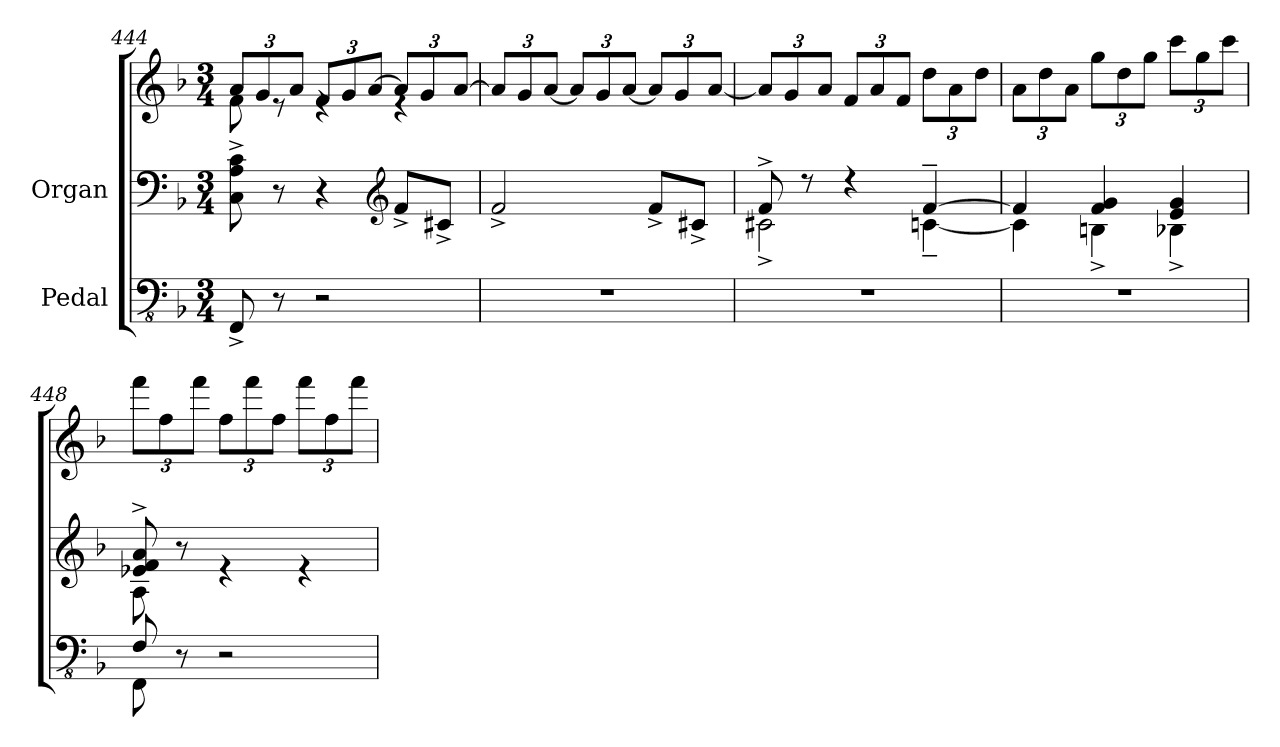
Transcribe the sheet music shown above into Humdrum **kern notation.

**kern	**kern	**kern
*part2	*part1	*part1
*staff3	*staff2	*staff1
*I"Pedal	*I"Organ	*
*clefFv4	*clefF4	*clefG2
*k[b-]	*k[b-]	*k[b-]
*M3/4	*M3/4	*M3/4
*	*	*Xbrackettup
=444	=444	=444
*	*	*^
8FFF^/	8C\^ 8A\^ 8c\^	12a/L	8f\
.	.	12g/	.
8r	8r	.	8re
.	.	12a/J	.
2r	4r	12f/L	4re
.	.	12g/	.
.	.	[12a/J	.
*	*clefG2	*	*
.	8f^/L	12a/L]	4re
.	.	12g/	.
.	8c#X^/J	.	.
.	.	[12a/J	.
*	*	*v	*v
!!LO:PB:g=z
=445	=445	=445
2.r	2f^/	12a/L]
.	.	12g/
.	.	[12a/J
.	.	12a/L]
.	.	12g/
.	.	[12a/J
.	8f^/L	12a/L]
.	.	12g/
.	8c#X^/J	.
.	.	[12a/J
=446	=446	=446
*	*^	*
2.r	8f^/	2c#X^\	12a/L]
.	.	.	12g/
.	8r	.	.
.	.	.	12a/J
.	4r	.	12f/L
.	.	.	12a/
.	.	.	12f/J
.	[4f~/	[4cn~\	12dd\L
.	.	.	12a\
.	.	.	12dd\J
=447	=447	=447	=447
2.r	4f/]	4c\]	12a\L
.	.	.	12dd\
.	.	.	12a\J
.	4f/ 4g/	4Bn^\	12gg\L
.	.	.	12dd\
.	.	.	12gg\J
.	4e/ 4g/	4B-X^\	12ccc\L
.	.	.	12gg\
.	.	.	12ccc\J
=448	=448	=448	=448
*^	*	*	*
8FFF\	8FF/	8e-X/^ 8f/^ 8a/^	8A\	12fff\L
.	.	.	.	12ff\
8r	8ryy	8r	8ryy	.
.	.	.	.	12fff\J
2r	2ryy	4re	2ryy	12ff\L
.	.	.	.	12fff\
.	.	.	.	12ff\J
.	.	4re	.	12fff\L
.	.	.	.	12ff\
.	.	.	.	12fff\J
*v	*v	*	*	*
*	*v	*v	*
=	=	=
*-	*-	*-
